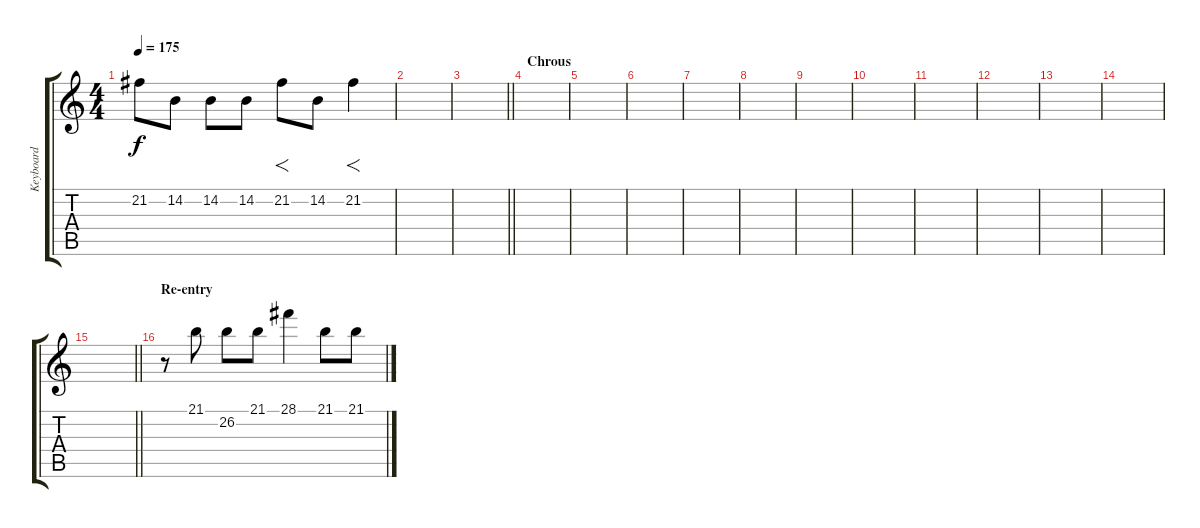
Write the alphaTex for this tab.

\track ("Keyboard" "Keyboard") {instrument lead1square}
\staff {score tabs}
\tuning (D4 A3 F3 C3 G2 C2) {hide}
\ts (4 4)
\tempo 175
\clef g2
\ks c
21.2{t}.8{dy f} 14.2.8 14.2.8 14.2.8 21.2.8{f} 14.2.8 21.2.4{f} |
|
\barLineRight lightlight
|
\section ("" "Chrous")
|
|
|
|
|
|
|
|
|
|
|
\barLineRight lightlight
|
\section ("" "Re-entry")
r.8{volume 10 instrument lead1square} 21.1.8 26.2.8 21.1.8 28.1.4 21.1.8 21.1.8
